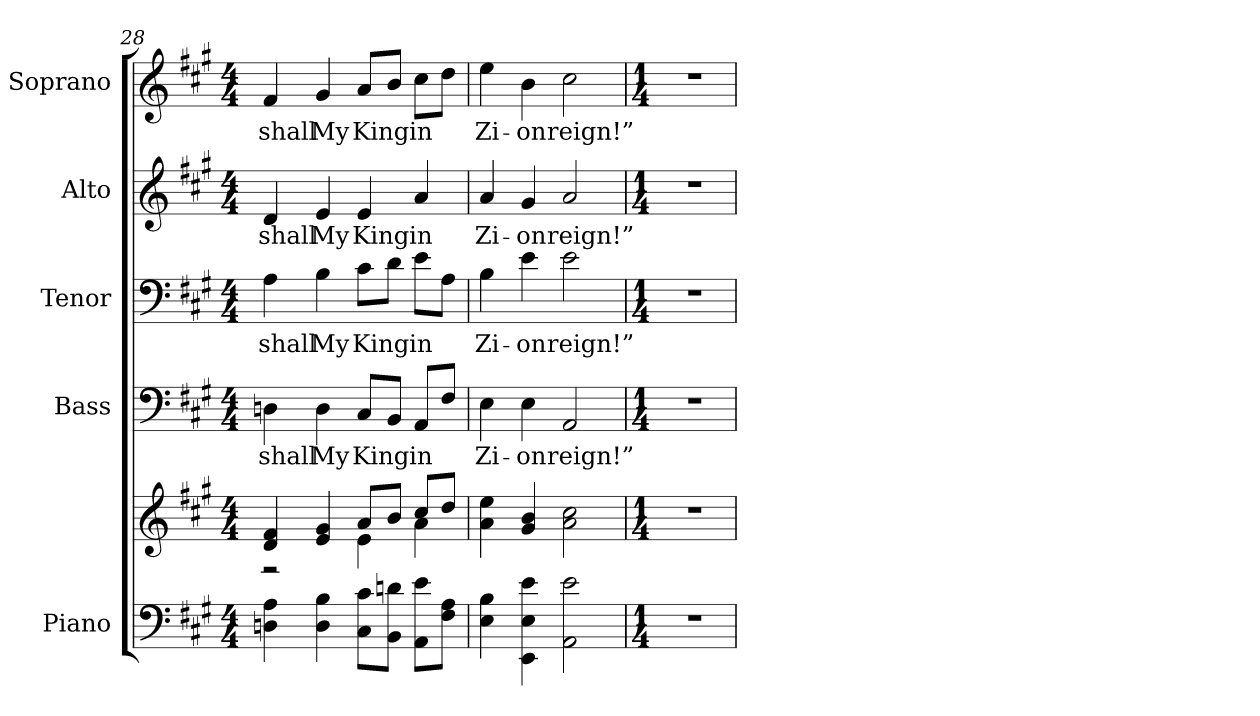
**kern	**kern	**kern	**text	**kern	**text	**kern	**text	**kern	**text
*part5	*part5	*part4	*part4	*part3	*part3	*part2	*part2	*part1	*part1
*staff6	*staff5	*staff4	*staff4	*staff3	*staff3	*staff2	*staff2	*staff1	*staff1
*I"Piano	*	*I"Bass	*	*I"Tenor	*	*I"Alto	*	*I"Soprano	*
*I'Pno.	*	*I'B.	*	*	*	*I'A.	*	*I'S.	*
!!LO:PB:g=z
*clefF4	*clefG2	*clefF4	*	*clefF4	*	*clefG2	*	*clefG2	*
*k[f#c#g#]	*k[f#c#g#]	*k[f#c#g#]	*	*k[f#c#g#]	*	*k[f#c#g#]	*	*k[f#c#g#]	*
*A:	*A:	*A:	*	*A:	*	*A:	*	*A:	*
*M4/4	*M4/4	*M4/4	*	*M4/4	*	*M4/4	*	*M4/4	*
=28	=28	=28	=28	=28	=28	=28	=28	=28	=28
*	*^	*	*	*	*	*	*	*	*
!	!	!	!	!LO:LY:b:color=#000000	!	!	!	!	!	!
!	!	!	!	!	!	!LO:LY:b:color=#000000	!	!	!	!
!	!	!	!	!	!	!	!	!LO:LY:b:color=#000000	!	!
!	!	!	!	!	!	!	!	!	!	!LO:LY:b:color=#000000
4Dni\ 4Ai	4di/ 4f#i	2r	4Dni\	shall	4Ai\	shall	4di/	shall	4f#i/	shall
!	!	!	!	!LO:LY:b:color=#000000	!	!	!	!	!	!
!	!	!	!	!	!	!LO:LY:b:color=#000000	!	!	!	!
!	!	!	!	!	!	!	!	!LO:LY:b:color=#000000	!	!
!	!	!	!	!	!	!	!	!	!	!LO:LY:b:color=#000000
4Di\ 4Bi	4ei/ 4g#i	.	4Di\	My	4Bi\	My	4ei/	My	4g#i/	My
!	!	!	!	!LO:LY:b:color=#000000	!	!	!	!	!	!
!	!	!	!	!	!	!LO:LY:b:color=#000000	!	!	!	!
!	!	!	!	!	!	!	!	!LO:LY:b:color=#000000	!	!
!	!	!	!	!	!	!	!	!	!	!LO:LY:b:color=#000000
8C#i\ 8c#iL	8ai/L	4ei\	8C#i/L	King	8c#i\L	King	4ei/	King	8ai/L	King
8BBi\ 8dniJ	8bi/J	.	8BBi/J	.	8di\J	.	.	.	8bi/J	.
!	!	!	!	!LO:LY:b:color=#000000	!	!	!	!	!	!
!	!	!	!	!	!	!LO:LY:b:color=#000000	!	!	!	!
!	!	!	!	!	!	!	!	!LO:LY:b:color=#000000	!	!
!	!	!	!	!	!	!	!	!	!	!LO:LY:b:color=#000000
8AAi\ 8eiL	8cc#i/L	4ai\	8AAi/L	in	8ei\L	in	4ai/	in	8cc#i\L	in
8F#i\ 8AiJ	8ddi/J	.	8F#i/J	.	8Ai\J	.	.	.	8ddi\J	.
*	*v	*v	*	*	*	*	*	*	*	*
=29	=29	=29	=29	=29	=29	=29	=29	=29	=29
!	!	!	!LO:LY:b:color=#000000	!	!	!	!	!	!
!	!	!	!	!	!LO:LY:b:color=#000000	!	!	!	!
!	!	!	!	!	!	!	!LO:LY:b:color=#000000	!	!
!	!	!	!	!	!	!	!	!	!LO:LY:b:color=#000000
4Ei\ 4Bi	4ai\ 4eei	4Ei\	Zi-	4Bi\	Zi-	4ai/	Zi-	4eei\	Zi-
!	!	!	!LO:LY:b:color=#000000	!	!	!	!	!	!
!	!	!	!	!	!LO:LY:b:color=#000000	!	!	!	!
!	!	!	!	!	!	!	!LO:LY:b:color=#000000	!	!
!	!	!	!	!	!	!	!	!	!LO:LY:b:color=#000000
4EEi\ 4Ei 4ei	4g#i/ 4bi	4Ei\	-on	4ei\	-on	4g#i/	-on	4bi\	-on
!	!	!	!LO:LY:b:color=#000000	!	!	!	!	!	!
!	!	!	!	!	!LO:LY:b:color=#000000	!	!	!	!
!	!	!	!	!	!	!	!LO:LY:b:color=#000000	!	!
!	!	!	!	!	!	!	!	!	!LO:LY:b:color=#000000
2AAi\ 2ei	2ai\ 2cc#i	2AAi/	reign!”	2ei\	reign!”	2ai/	reign!”	2cc#i\	reign!”
=30	=30	=30	=30	=30	=30	=30	=30	=30	=30
*M1/4	*M1/4	*M1/4	*	*M1/4	*	*M1/4	*	*M1/4	*
!LO:N:vis=1	!LO:N:vis=1	!LO:N:vis=1	!	!LO:N:vis=1	!	!LO:N:vis=1	!	!LO:N:vis=1	!
4r	4r	4r	.	4r	.	4r	.	4r	.
=	=	=	=	=	=	=	=	=	=
*-	*-	*-	*-	*-	*-	*-	*-	*-	*-
